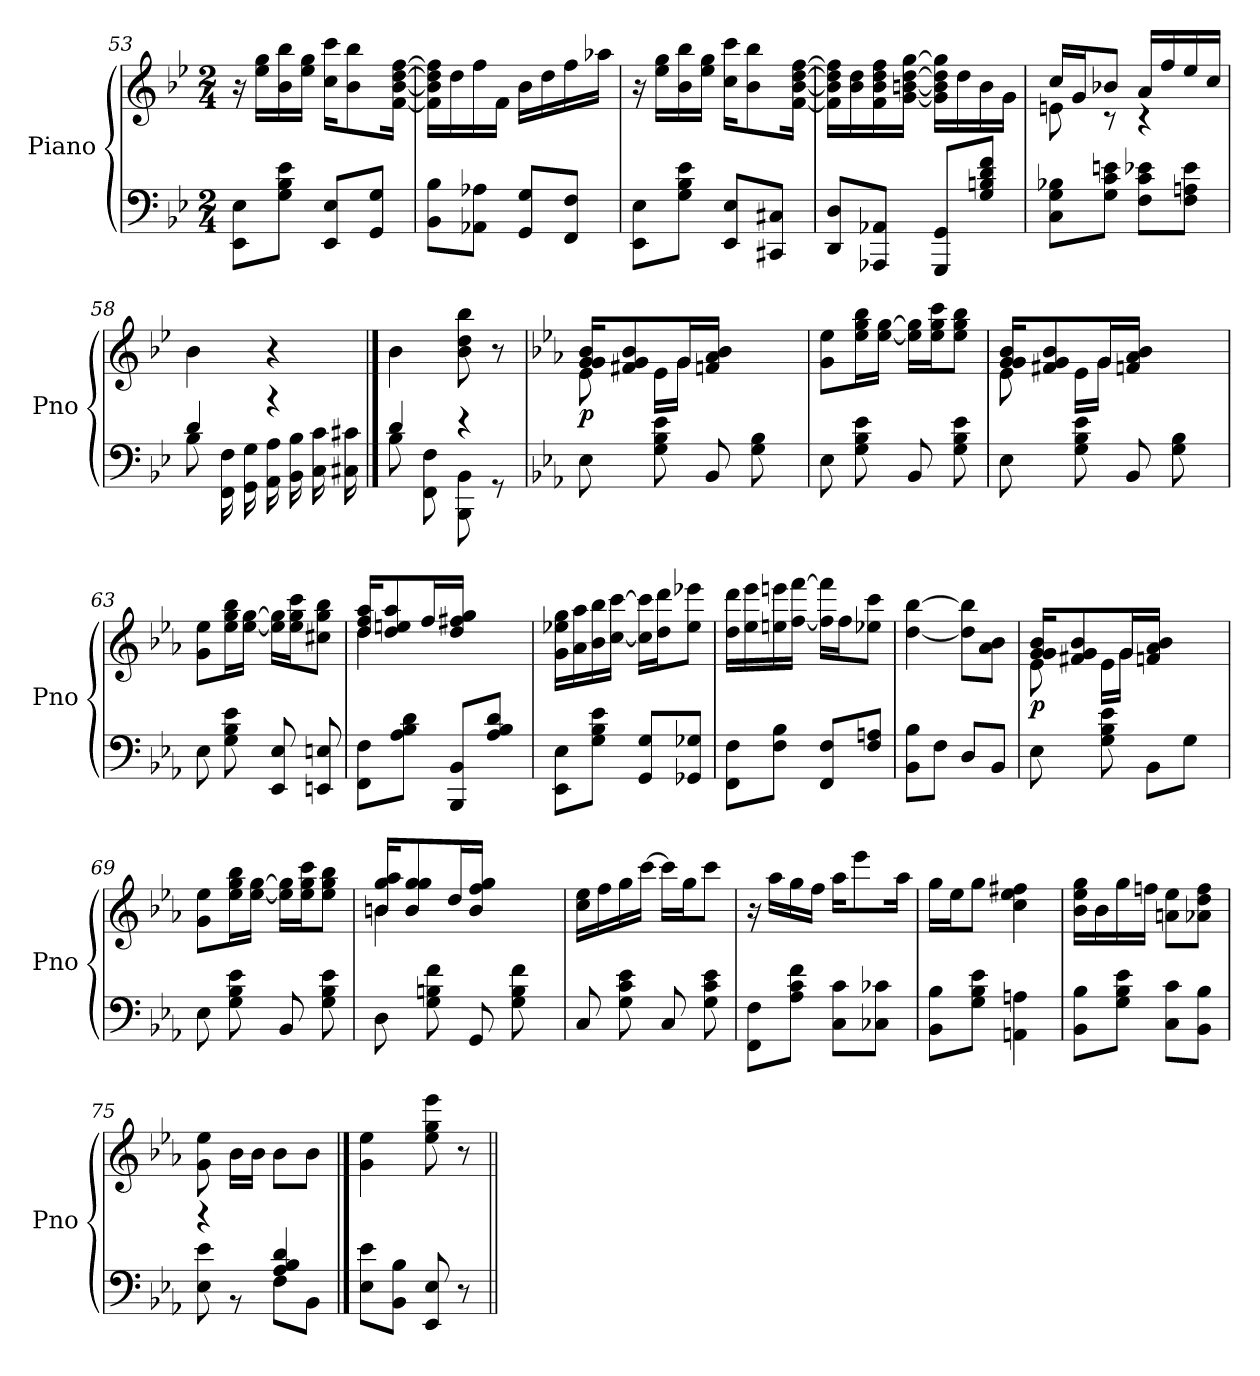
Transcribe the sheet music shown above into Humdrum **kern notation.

**kern	**kern	**dynam
*part2	*part1	*part1
*staff2	*staff1	*staff1
*I"Piano	*I"Piano	*
*I'Pno	*I'Pno	*
!!LO:LB:g=z
*clefF4	*clefG2	*
*k[b-e-]	*k[b-e-]	*
*M2/4	*M2/4	*
=53	=53	=53
8EE-\ 8E-\L	16r	.
.	16ee-\ 16gg\LL	.
8G\ 8B-\ 8e-\J	16b-\ 16bb-\	.
.	16ee-\ 16gg\JJ	.
8EE-/ 8E-/L	16cc\ 16ccc\KL	.
.	8b-\ 8bb-\	.
8GG/ 8G/J	.	.
.	[16f\ [16b-\ [16dd\ [16ff\Jk	.
=54	=54	=54
8BB-\ 8B-\L	16f\] 16b-\] 16dd\] 16ff\]LL	.
.	16dd\	.
8AA-X\ 8A-X\J	16ff\	.
.	16f\JJ	.
8GG/ 8G/L	16b-\LL	.
.	16dd\	.
8FF/ 8F/J	16ff\	.
.	16aa-X\JJ	.
=55	=55	=55
8EE-\ 8E-\L	16r	.
.	16ee-\ 16gg\LL	.
8G\ 8B-\ 8e-\J	16b-\ 16bb-\	.
.	16ee-\ 16gg\JJ	.
8EE-/ 8E-/L	16cc\ 16ccc\KL	.
.	8b-\ 8bb-\	.
8CC#X/ 8C#X/J	.	.
.	[16f\ [16b-\ [16dd\ [16ff\Jk	.
=56	=56	=56
8DD/ 8D/L	16f\] 16b-\] 16dd\] 16ff\]LL	.
.	16b-\ 16dd\	.
8AAA-X/ 8AA-X/J	16f\ 16b-\ 16dd\ 16ff\	.
.	[16g\ [16bn\ [16dd\ [16gg\JJ	.
8GGG/ 8GG/L	16g\] 16b\] 16dd\] 16gg\]LL	.
.	16dd\	.
8G/ 8Bn/ 8d/ 8f/J	16b\	.
.	16g\JJ	.
=57	=57	=57
*	*^	*
8C\ 8G\ 8B-X\L	16cc/LL	8en\	.
.	16g/J	.	.
8G\ 8c\ 8en\J	8b-X/J	8r	.
8F\ 8c\ 8e-X\L	16a/LL	4r	.
.	16ff/	.	.
8F\ 8An\ 8e-\J	16ee-/	.	.
.	16cc/JJ	.	.
*	*v	*v	*
!!LO:PB:g=z
=58	=58	=58
*^	*	*
4d/	8B-\	4b-\	.
.	16FF\ 16F\	.	.
.	16GG\ 16G\	.	.
4r	16AA\ 16A\	4r	.
.	16BB-\ 16B-\	.	.
.	16C\ 16c\	.	.
.	16C#X\ 16c#X\	.	.
==59	==59	==59	==59
4d/	8B-\	4b-\	.
.	8FF\ 8F\	.	.
4r	8BBB-\ 8BB-\	8b-\ 8dd\ 8bb-\	.
.	8r	8r	.
*v	*v	*	*
=60	=60	=60
*k[b-e-a-]	*k[b-e-a-]	*
*^	*^	*
!	!	!	!	!LO:DY:b
*v	*v	*	*	*
8E-\	16g/ 16g/ 16b-/KL	8e-\	p
.	8f#X/ 8g/ 8b-/	.	.
8G\ 8B-\ 8e-\	.	16e-\LL	.
.	16g/L	16g\JJ	.
8BB-/	16fn/ 16a-/ 16b-/JJ	4ryy	.
.	4ryy	.	.
8G\ 8B-\	.	.	.
16ryy	.	16ryy	.
*	*v	*v	*
=61	=61	=61
8E-\	8g\ 8ee-\L	.
8G\ 8B-\ 8e-\	16ee-\ 16gg\ 16bb-\L	.
.	[16ee-\ [16gg\JJ	.
8BB-/	16ee-\] 16gg\]LL	.
.	16ee-\ 16gg\ 16ccc\J	.
8G\ 8B-\ 8e-\	8ee-\ 8gg\ 8bb-\J	.
=62	=62	=62
*	*^	*
8E-\	16g/ 16g/ 16b-/KL	8e-\	.
.	8f#X/ 8g/ 8b-/	.	.
8G\ 8B-\ 8e-\	.	16e-\LL	.
.	16g/L	16g\JJ	.
8BB-/	16fn/ 16a-/ 16b-/JJ	4ryy	.
.	4ryy	.	.
8G\ 8B-\	.	.	.
16ryy	.	16ryy	.
*	*v	*v	*
!!LO:LB:g=z
=63	=63	=63
8E-\	8g\ 8ee-\L	.
8G\ 8B-\ 8e-\	16ee-\ 16gg\ 16bb-\L	.
.	[16ee-\ [16gg\JJ	.
8EE-/ 8E-/	16ee-\] 16gg\]LL	.
.	16ee-\ 16gg\ 16ccc\J	.
8EEn/ 8En/	8cc#X\ 8gg\ 8bb-\J	.
=64	=64	=64
*	*^	*
8FF\ 8F\L	16dd/ 16ff/ 16aa-/KL	4dd\	.
.	8dd/ 8een/ 8aa-/	.	.
8A-\ 8B-\ 8d\J	.	.	.
.	16ff/L	.	.
8BBB-/ 8BB-/L	16dd/ 16ff#X/ 16gg/JJ	4ryy	.
.	4ryy	.	.
8A-/ 8B-/ 8d/J	.	.	.
16ryy	.	16ryy	.
*	*v	*v	*
=65	=65	=65
8EE-\ 8E-\L	16g\ 16ee-X\ 16gg\LL	.
.	16a-\ 16aa-\	.
8G\ 8B-\ 8e-\J	16b-\ 16bb-\	.
!	!	!LO:DY:b
.	[16cc\ [16ccc\JJ	other-dynamics
8GG/ 8G/L	16cc\] 16ccc\]LL	.
.	16dd\ 16ddd\J	.
!	!	!LO:DY:b
8GG-X/ 8G-X/J	8ee-\ 8eee-X\J	other-dynamics
=66	=66	=66
8FF\ 8F\L	16dd\ 16ddd\LL	.
.	16ee-\ 16eee-\	.
8F\ 8B-\J	16een\ 16eeen\	.
.	[16ff\ [16fff\JJ	.
8FF/ 8F/L	16ff\] 16fff\]LL	.
.	16ff\J	.
!	!	!LO:DY:b
8F/ 8An/J	8ee-X\ 8ccc\J	other-dynamics
=67	=67	=67
8BB-\ 8B-\L	[4dd\ [4bb-\	.
8F\J	.	.
8D/L	8dd\] 8bb-\]L	.
!	!	!LO:DY:b
8BB-/J	8a-\ 8b-\J	other-dynamics
!!LO:LB:g=z
=68	=68	=68
*	*^	*
!	!	!	!LO:DY:b
8E-\	16g/ 16g/ 16b-/KL	8e-\	p
.	8f#X/ 8g/ 8b-/	.	.
8G\ 8B-\ 8e-\	.	16e-\LL	.
.	16g/L	16g\JJ	.
8BB-\L	16fn/ 16a-/ 16b-/JJ	4ryy	.
.	4ryy	.	.
8G\J	.	.	.
16ryy	.	16ryy	.
*	*v	*v	*
=69	=69	=69
8E-\	8g\ 8ee-\L	.
8G\ 8B-\ 8e-\	16ee-\ 16gg\ 16bb-\L	.
.	[16ee-\ [16gg\JJ	.
8BB-/	16ee-\] 16gg\]LL	.
.	16ee-\ 16gg\ 16ccc\J	.
8G\ 8B-\ 8e-\	8ee-\ 8gg\ 8bb-\J	.
=70	=70	=70
*	*^	*
8D\	16bn/ 16gg/ 16aa-/KL	4b\	.
.	8b/ 8gg/ 8gg/	.	.
8G\ 8Bn\ 8f\	.	.	.
.	16dd/L	.	.
8GG/	16b/ 16ff/ 16gg/JJ	4ryy	.
.	4ryy	.	.
8G\ 8B\ 8f\	.	.	.
16ryy	.	16ryy	.
*	*v	*v	*
=71	=71	=71
8C/	16cc\ 16ee-\LL	.
.	16ff\	.
8G\ 8c\ 8e-\	16gg\	.
.	[16ccc\JJ	.
8C/	16ccc\LL]	.
.	16gg\J	.
8G\ 8c\ 8e-\	8ccc\J	.
=72	=72	=72
8FF\ 8F\L	16r	.
.	16aa-\LL	.
8A-\ 8c\ 8f\J	16gg\	.
.	16ff\JJ	.
8C\ 8c\L	16aa-\KL	.
.	8eee-\	.
8C-X\ 8c-X\J	.	.
.	16aa-\Jk	.
!!LO:LB:g=z
=73	=73	=73
8BB-\ 8B-\L	16gg\LL	.
.	16ee-\J	.
8G\ 8B-\ 8e-\J	8gg\J	.
4AAn\ 4An\	4cc\ 4ee-\ 4ff#X\	.
=74	=74	=74
8BB-\ 8B-\L	16b-\ 16ee-\ 16gg\LL	.
.	16b-\	.
8G\ 8B-\ 8e-\J	16gg\	.
.	16ffn\JJ	.
8C\ 8c\L	8an\ 8ee-\L	.
8BB-\ 8B-\J	8a-X\ 8dd\ 8ff\J	.
=75	=75	=75
*^	*	*
4r	8E-\ 8e-\	8g\ 8ee-\	.
.	8r	16b-\LL	.
.	.	16b-\JJ	.
4A-/ 4B-/ 4d/	8F\L	8b-\L	.
.	8BB-\J	8b-\J	.
*v	*v	*	*
==76	==76	==76
8E-\ 8e-\L	4g\ 4ee-\	.
8BB-\ 8B-\J	.	.
8EE-/ 8E-/	8ee-\ 8gg\ 8eee-\	.
8r	8r	.
=||	=||	=||
*-	*-	*-
